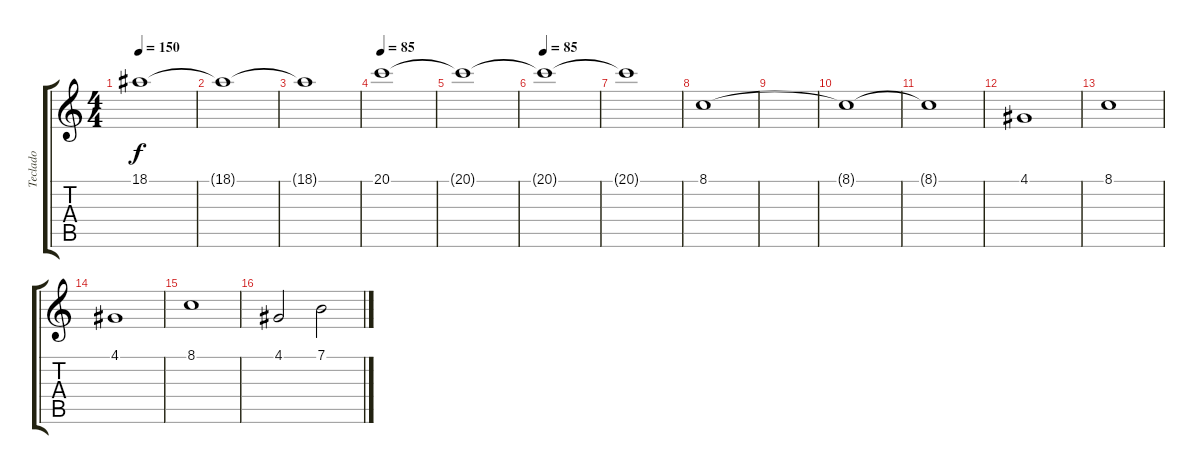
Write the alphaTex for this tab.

\track ("Teclado" "Teclado") {instrument stringensemble1}
\staff {score tabs}
\tuning (E4 B3 G3 D3 A2 E2) {hide}
\ts (4 4)
\tempo 150
\clef g2
\ks c
18.1{t}.1{dy f} |
18.1{t}.1 |
18.1{t}.1 |
\tempo 85
20.1.1{volume 8} |
20.1{t}.1 |
\tempo 85
20.1{t}.1 |
20.1{t}.1 |
8.1.1{volume 10} |
|
8.1{t}.1 |
8.1{t}.1 |
4.1.1 |
8.1.1 |
4.1.1 |
8.1.1 |
4.1.2 7.1.2
